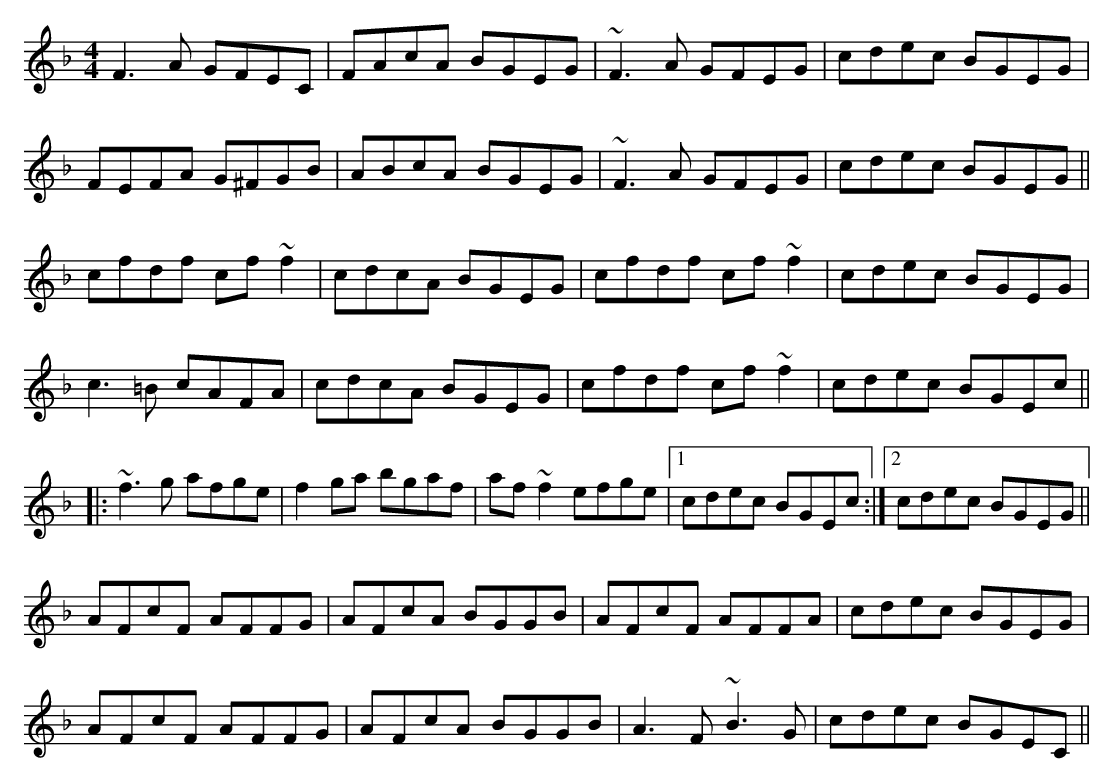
X:1
M:4/4
K:F
F3 A GFEC|FAcA BGEG|~F3 A GFEG|cdec BGEG|
FEFA G^FGB|ABcA BGEG|~F3 A GFEG|cdec BGEG||
cfdf cf ~f2|cdcA BGEG|cfdf cf ~f2|cdec BGEG|
c3 =B cAFA|cdcA BGEG|cfdf cf ~f2|cdec BGEc||
|:~f3 g afge|f2 ga bgaf|af ~f2 efge|1 cdec BGEc:|2 cdec BGEG||
AFcF AFFG|AFcA BGGB|AFcF AFFA|cdec BGEG|
AFcF AFFG|AFcA BGGB|A3 F ~B3 G|cdec BGEC||
